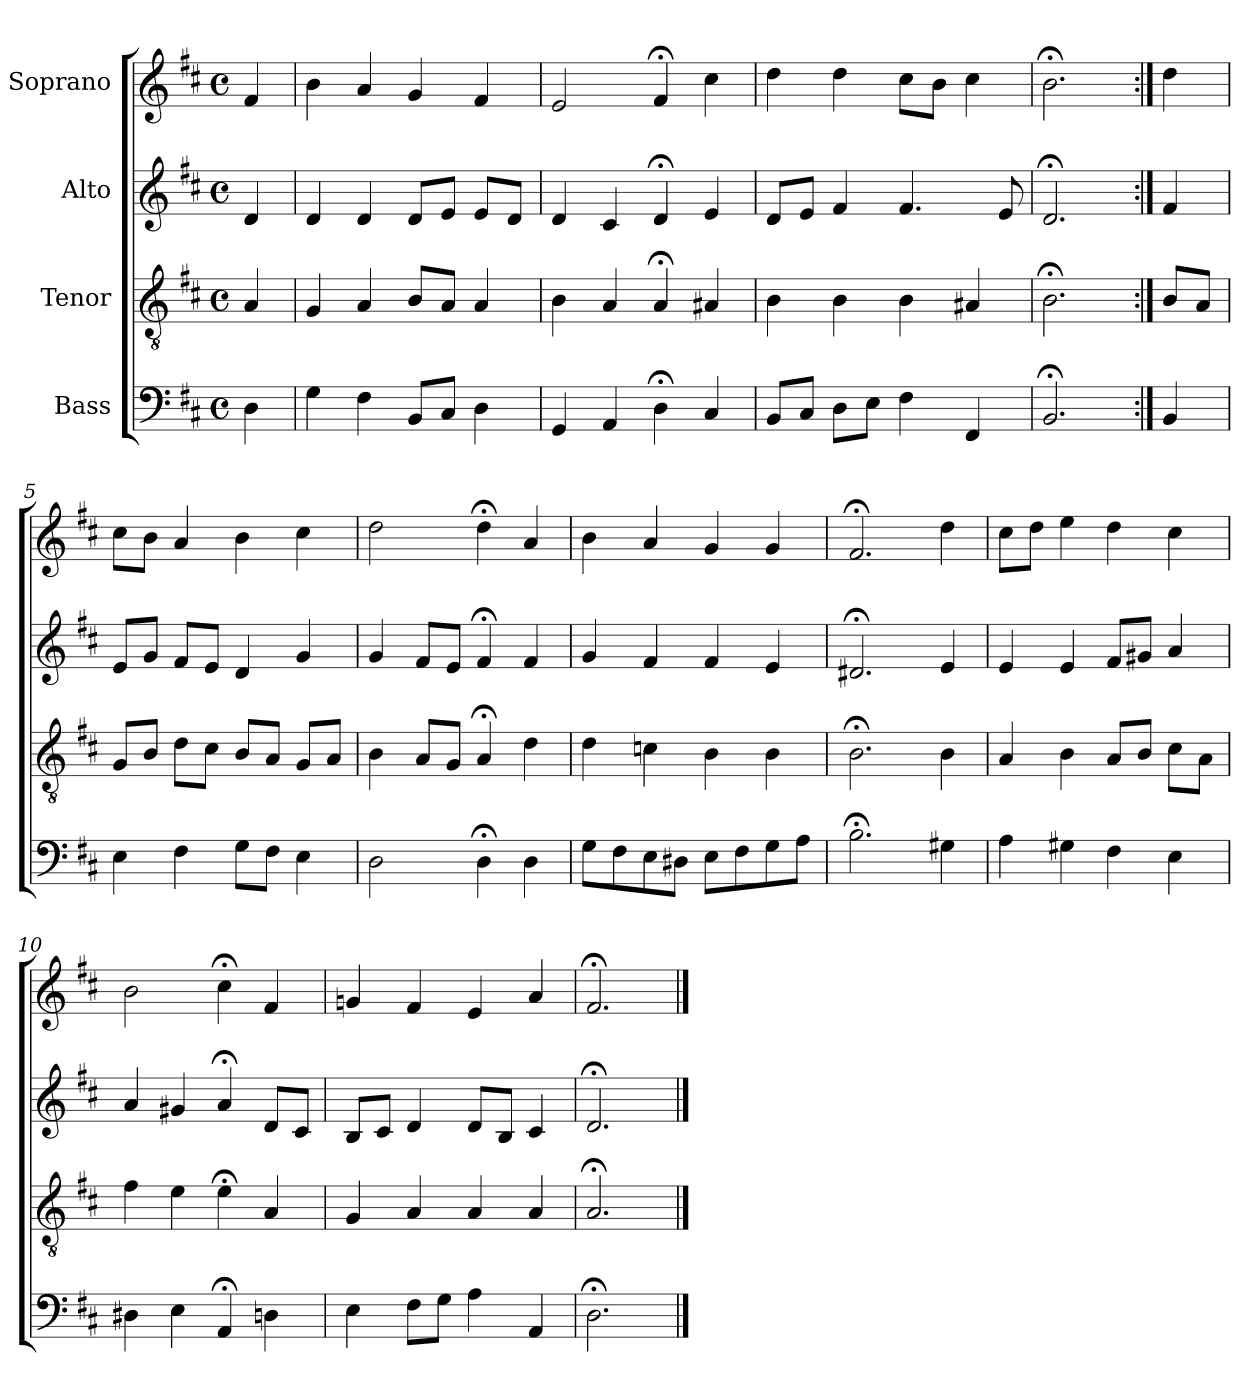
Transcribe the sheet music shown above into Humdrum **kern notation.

**kern	**kern	**kern	**kern
*part4	*part3	*part2	*part1
*staff4	*staff3	*staff2	*staff1
*I"Bass	*I"Tenor	*I"Alto	*I"Soprano
*clefF4	*clefGv2	*clefG2	*clefG2
*k[f#c#]	*k[f#c#]	*k[f#c#]	*k[f#c#]
*M4/4	*M4/4	*M4/4	*M4/4
*met(c)	*met(c)	*met(c)	*met(c)
=	=	=	=
4D	4A	4d	4f#
=1	=1	=1	=1
4G	4G	4d	4b
4F#	4A	4d	4a
8BBL	8BL	8dL	4g
8C#J	8AJ	8eJ	.
4D	4A	8eL	4f#
.	.	8dJ	.
=2	=2	=2	=2
4GG	4B	4d	2e
4AA	4A	4c#	.
4D;<	4A;<	4d;<	4f#;<
4C#	4A#X	4e	4cc#
=3	=3	=3	=3
8BBL	4B	8dL	4dd
8C#J	.	8eJ	.
8DL	4B	4f#	4dd
8EJ	.	.	.
4F#	4B	4.f#	8cc#L
.	.	.	8bJ
4FF#	4A#X	.	4cc#
.	.	8e	.
=4	=4	=4	=4
2.BB;<	2.B;<	2.d;<	2.b;<
=:|!	=:|!	=:|!	=:|!
4BB	8BL	4f#	4dd
.	8AJ	.	.
=5	=5	=5	=5
4E	8GL	8eL	8cc#L
.	8BJ	8gJ	8bJ
4F#	8dL	8f#L	4a
.	8c#J	8eJ	.
8GL	8BL	4d	4b
8F#J	8AJ	.	.
4E	8GL	4g	4cc#
.	8AJ	.	.
=6	=6	=6	=6
2D	4B	4g	2dd
.	8AL	8f#L	.
.	8GJ	8eJ	.
4D;<	4A;<	4f#;<	4dd;<
4D	4d	4f#	4a
=7	=7	=7	=7
8GL	4d	4g	4b
8F#	.	.	.
8E	4cn	4f#	4a
8D#XJ	.	.	.
8EL	4B	4f#	4g
8F#	.	.	.
8G	4B	4e	4g
8AJ	.	.	.
=8	=8	=8	=8
2.B;<	2.B;<	2.d#X;<	2.f#;<
4G#X	4B	4e	4dd
=9	=9	=9	=9
4A	4A	4e	8cc#L
.	.	.	8ddJ
4G#X	4B	4e	4ee
4F#	8AL	8f#L	4dd
.	8BJ	8g#XJ	.
4E	8c#L	4a	4cc#
.	8AJ	.	.
=10	=10	=10	=10
4D#X	4f#	4a	2b
4E	4e	4g#X	.
4AA;<	4e;<	4a;<	4cc#;<
4Dn	4A	8dL	4f#
.	.	8c#J	.
=11	=11	=11	=11
4E	4G	8BL	4gn
.	.	8c#J	.
8F#L	4A	4d	4f#
8GJ	.	.	.
4A	4A	8dL	4e
.	.	8BJ	.
4AA	4A	4c#	4a
=12	=12	=12	=12
2.D;<	2.A;<	2.d;<	2.f#;<
==	==	==	==
*-	*-	*-	*-
